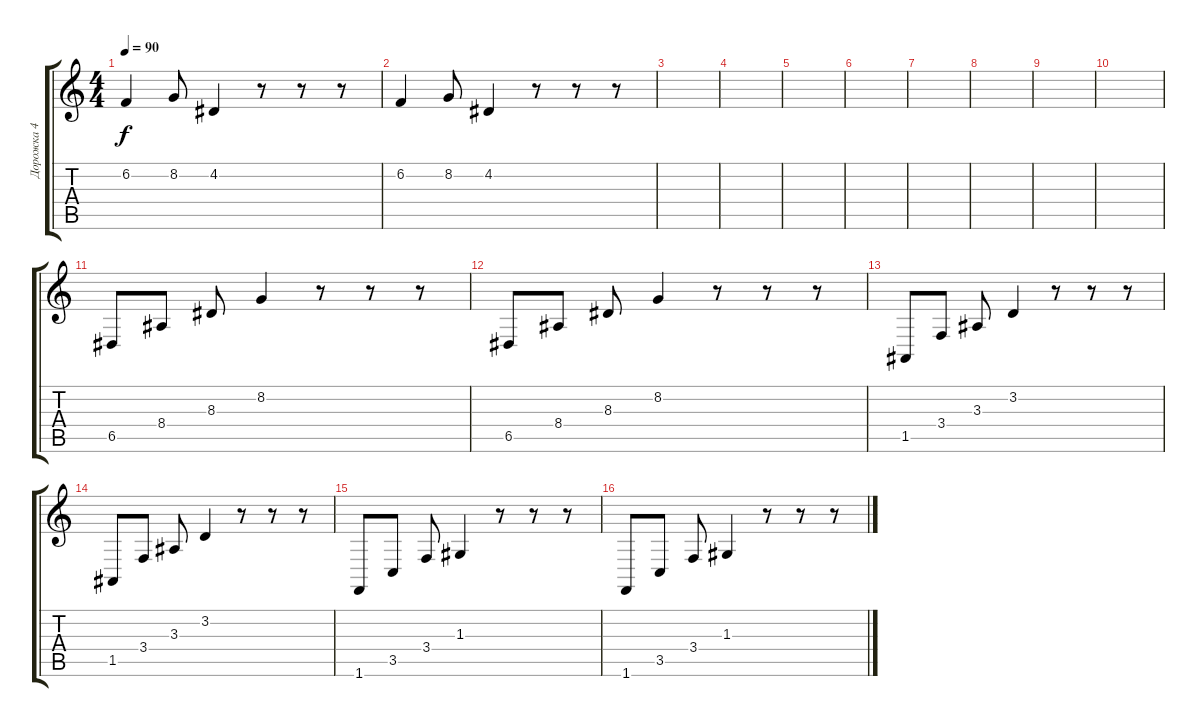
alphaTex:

\track ("Дорожка 4" "Дорожка 4") {instrument piccolo}
\staff {score tabs}
\tuning (E4 B3 G3 D3 A2 E2) {hide}
\ts (4 4)
\tempo 90
\clef g2
\ks c
6.2.4{dy f} 8.2.8 4.2.4 r.8 r.8 r.8 |
6.2.4 8.2.8 4.2.4 r.8 r.8 r.8 |
|
|
|
|
|
|
|
|
6.5.8 8.4.8 8.3.8 8.2.4 r.8 r.8 r.8 |
6.5.8 8.4.8 8.3.8 8.2.4 r.8 r.8 r.8 |
1.5.8 3.4.8 3.3.8 3.2.4 r.8 r.8 r.8 |
1.5.8 3.4.8 3.3.8 3.2.4 r.8 r.8 r.8 |
1.6.8 3.5.8 3.4.8 1.3.4 r.8 r.8 r.8 |
1.6.8 3.5.8 3.4.8 1.3.4 r.8 r.8 r.8
